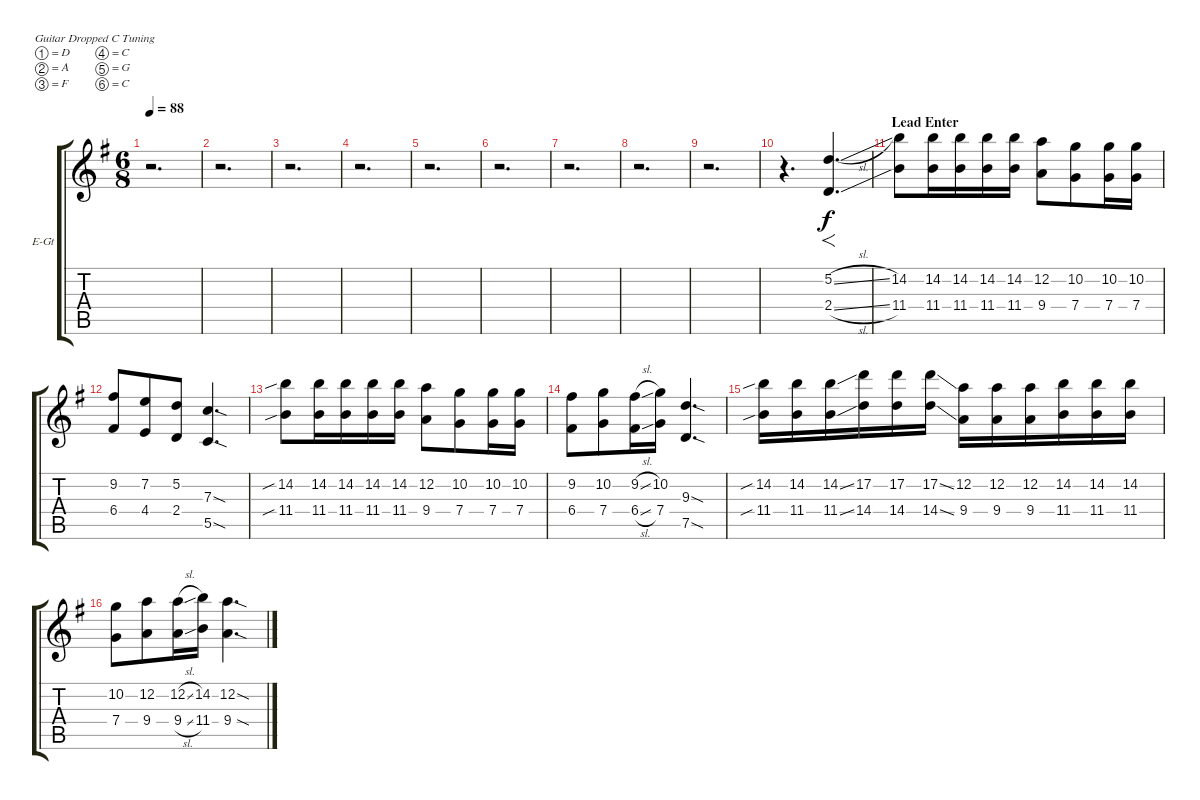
\bracketExtendMode groupsimilarinstruments
\firstSystemTrackNameOrientation horizontal
\otherSystemsTrackNameOrientation horizontal
\track ("Lead Overdub" "E-Gt") {instrument overdrivenguitar}
\staff {score tabs}
\tuning (D4 A3 F3 C3 G2 C2)
\ts (6 8)
\tempo 88
\clef g2
\ks eminor
r.2{d dy f} |
r.2{d} |
r.2{d} |
r.2{d} |
r.2{d} |
r.2{d} |
r.2{d} |
r.2{d} |
r.2{d} |
r.4{d} (2.4{sl} 5.2{sl}).4{f d} |
\section ("" "Lead Enter")
(11.4 14.2).8 (11.4 14.2).16 (11.4 14.2).16 (11.4 14.2).16 (11.4 14.2).16 (9.4 12.2).8 (7.4 10.2).8 (7.4 10.2).16 (7.4 10.2).16 |
(6.4 9.2).8 (4.4 7.2).8 (2.4 5.2).8 (5.5{sod} 7.3{sod}).4{d} |
(11.4{sib} 14.2{sib}).8 (11.4 14.2).16 (11.4 14.2).16 (11.4 14.2).16 (11.4 14.2).16 (9.4 12.2).8 (7.4 10.2).8 (7.4 10.2).16 (7.4 10.2).16 |
(6.4 9.2).8 (7.4 10.2).8 (6.4{sl} 9.2{sl}).16 (7.4 10.2).16 (7.5{sod} 9.3{sod}).4{d} |
(11.4{sib} 14.2{sib}).16 (11.4 14.2).16 (11.4{ss} 14.2{ss}).16 (14.4 17.2).16 (14.4 17.2).16 (14.4{ss} 17.2{ss}).16 (9.4 12.2).16 (9.4 12.2).16 (9.4 12.2).16 (11.4 14.2).16 (11.4 14.2).16 (11.4 14.2).16 |
(7.4 10.2).8 (9.4 12.2).8 (9.4{sl} 12.2{sl}).16 (11.4 14.2).16 (9.4{sod} 12.2{sod}).4{d}
